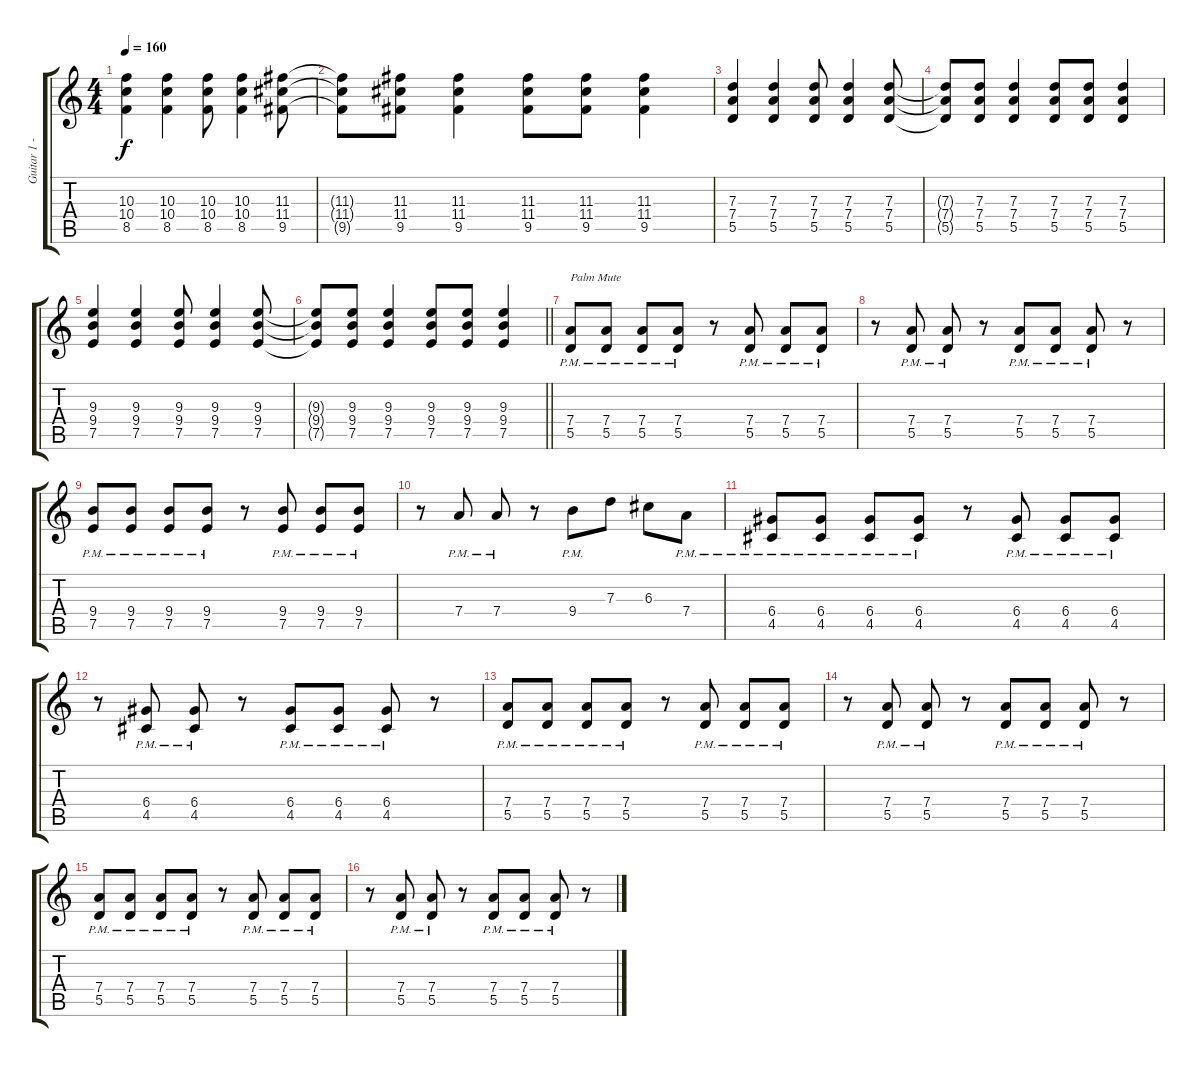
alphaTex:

\track ("Guitar 1 - Raka" "Guitar 1 -") {instrument distortionguitar}
\staff {score tabs}
\tuning (E4 B3 G3 D3 A2 E2) {hide}
\ts (4 4)
\tempo 160
\clef g2
\ks c
(10.3 10.4 8.5).4{dy f} (10.3 10.4 8.5).4 (10.3 10.4 8.5).8 (10.3 10.4 8.5).4 (11.3 11.4 9.5).8 |
(11.3{t} 11.4{t} 9.5{t}).8 (11.3 11.4 9.5).8 (11.3 11.4 9.5).4 (11.3 11.4 9.5).8 (11.3 11.4 9.5).8 (11.3 11.4 9.5).4 |
(7.3 7.4 5.5).4 (7.3 7.4 5.5).4 (7.3 7.4 5.5).8 (7.3 7.4 5.5).4 (7.3 7.4 5.5).8 |
(7.3{t} 7.4{t} 5.5{t}).8 (7.3 7.4 5.5).8 (7.3 7.4 5.5).4 (7.3 7.4 5.5).8 (7.3 7.4 5.5).8 (7.3 7.4 5.5).4 |
(9.3 9.4 7.5).4 (9.3 9.4 7.5).4 (9.3 9.4 7.5).8 (9.3 9.4 7.5).4 (9.3 9.4 7.5).8 |
\barLineRight lightlight
(9.3{t} 9.4{t} 7.5{t}).8 (9.3 9.4 7.5).8 (9.3 9.4 7.5).4 (9.3 9.4 7.5).8 (9.3 9.4 7.5).8 (9.3 9.4 7.5).4 |
(7.4{pm} 5.5{pm}).8{txt "Palm Mute"} (7.4{pm} 5.5{pm}).8 (7.4{pm} 5.5{pm}).8 (7.4{pm} 5.5{pm}).8 r.8 (7.4{pm} 5.5{pm}).8 (7.4{pm} 5.5{pm}).8 (7.4{pm} 5.5{pm}).8 |
r.8 (7.4{pm} 5.5{pm}).8 (7.4{pm} 5.5{pm}).8 r.8 (7.4{pm} 5.5{pm}).8 (7.4{pm} 5.5{pm}).8 (7.4{pm} 5.5{pm}).8 r.8 |
(9.4{pm} 7.5{pm}).8 (9.4{pm} 7.5{pm}).8 (9.4{pm} 7.5{pm}).8 (9.4{pm} 7.5{pm}).8 r.8 (9.4{pm} 7.5{pm}).8 (9.4{pm} 7.5{pm}).8 (9.4{pm} 7.5{pm}).8 |
r.8 7.4{pm}.8 7.4{pm}.8 r.8 9.4{pm}.8 7.3.8 6.3.8 7.4{pm}.8 |
(6.4{pm} 4.5{pm}).8 (6.4{pm} 4.5{pm}).8 (6.4{pm} 4.5{pm}).8 (6.4{pm} 4.5{pm}).8 r.8 (6.4{pm} 4.5{pm}).8 (6.4{pm} 4.5{pm}).8 (6.4{pm} 4.5{pm}).8 |
r.8 (6.4{pm} 4.5{pm}).8 (6.4{pm} 4.5{pm}).8 r.8 (6.4{pm} 4.5{pm}).8 (6.4{pm} 4.5{pm}).8 (6.4{pm} 4.5{pm}).8 r.8 |
(7.4{pm} 5.5{pm}).8 (7.4{pm} 5.5{pm}).8 (7.4{pm} 5.5{pm}).8 (7.4{pm} 5.5{pm}).8 r.8 (7.4{pm} 5.5{pm}).8 (7.4{pm} 5.5{pm}).8 (7.4{pm} 5.5{pm}).8 |
r.8 (7.4{pm} 5.5{pm}).8 (7.4{pm} 5.5{pm}).8 r.8 (7.4{pm} 5.5{pm}).8 (7.4{pm} 5.5{pm}).8 (7.4{pm} 5.5{pm}).8 r.8 |
(7.4{pm} 5.5{pm}).8 (7.4{pm} 5.5{pm}).8 (7.4{pm} 5.5{pm}).8 (7.4{pm} 5.5{pm}).8 r.8 (7.4{pm} 5.5{pm}).8 (7.4{pm} 5.5{pm}).8 (7.4{pm} 5.5{pm}).8 |
r.8 (7.4{pm} 5.5{pm}).8 (7.4{pm} 5.5{pm}).8 r.8 (7.4{pm} 5.5{pm}).8 (7.4{pm} 5.5{pm}).8 (7.4{pm} 5.5{pm}).8 r.8
